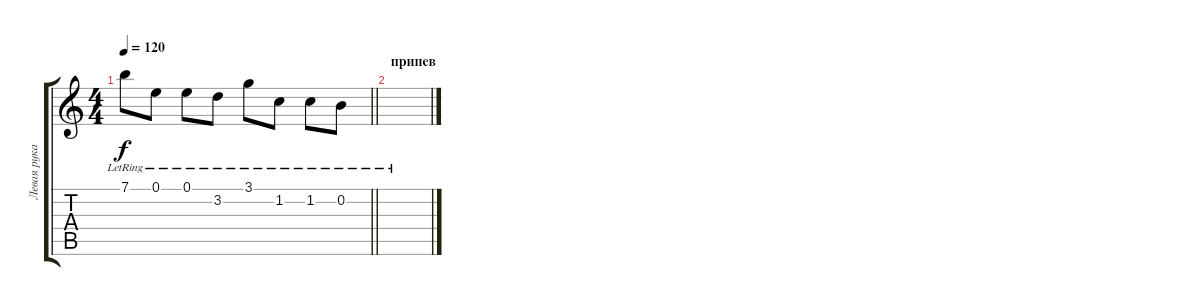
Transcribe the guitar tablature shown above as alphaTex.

\track ("Левая рука" "Левая рука") {instrument acousticguitarsteel}
\staff {score tabs}
\tuning (E4 B3 G3 D3 A2 E2) {hide}
\ts (4 4)
\tempo 120
\clef g2
\barLineRight lightlight
\ks c
7.1{lr}.8{dy f} 0.1{lr}.8 0.1{lr}.8 3.2{lr}.8 3.1{lr}.8 1.2{lr}.8 1.2{lr}.8 0.2{lr}.8 |
\section ("" "припев")
